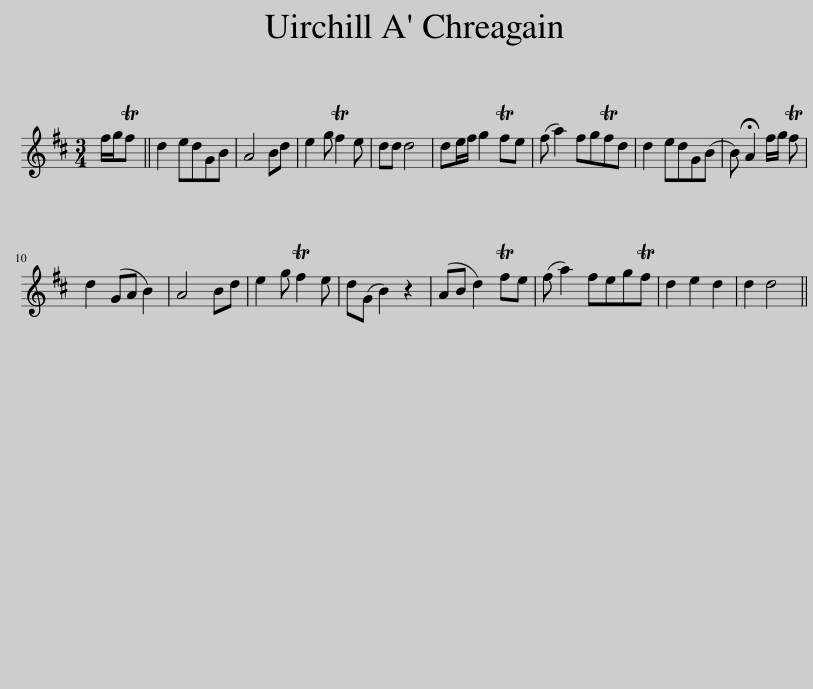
X:1
L:1/8
M:3/4
I:linebreak $
K:D
V:1 treble
V:1
 f/g/Tf || d2 edGB | A4 Bd | e2 g Tf2 e | dd d4 | %5
 de/f/ g2 Tfe | (f a2) fgTfd | d2 edG(B | B) !fermata!A2 f/g/ Tf |$ d2 (GA B2) | %10
 A4 Bd | e2 g Tf2 e | d(G B2) z2 | (AB d2) Tfe | (f a2) fegTf | %15
 d2 e2 d2 | d2 d4 || %17
